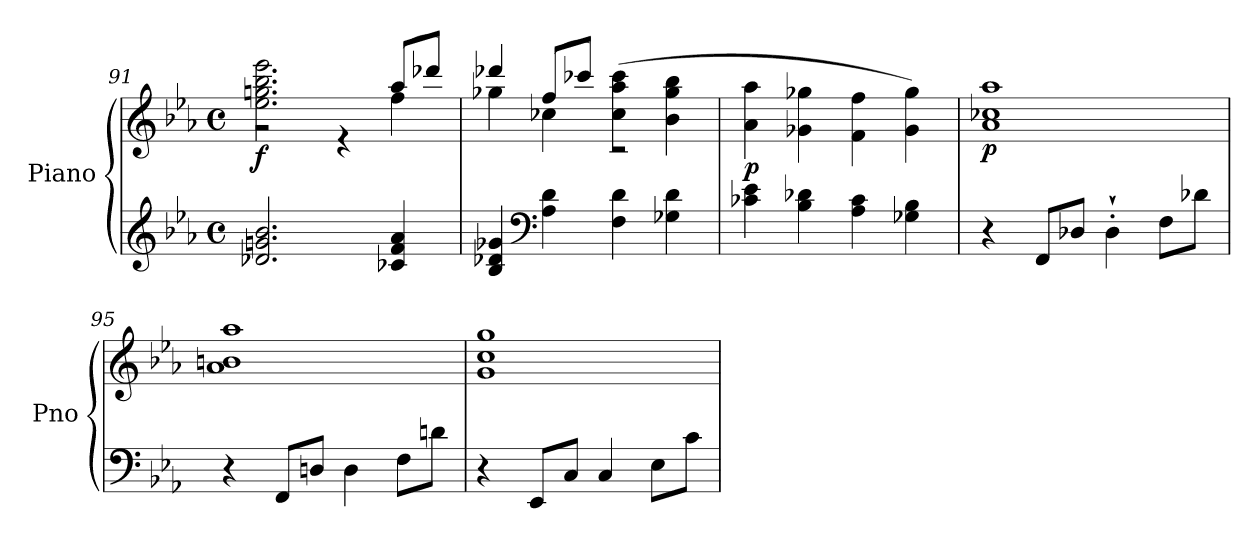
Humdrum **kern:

**kern	**kern	**dynam
*part1	*part1	*part1
*staff2	*staff1	*staff1/2
*I"Piano	*	*
*I'Pno	*	*
!!LO:LB:g=z
*clefG2	*clefG2	*
*k[b-e-a-]	*k[b-e-a-]	*
*M4/4	*M4/4	*
*met(c)	*met(c)	*
=91	=91	=91
*	*^	*
!	!	!	!LO:DY:b
2.d-X/ 2.gn/ 2.b-/	2.ee-\ 2.ggn\ 2.bb-\ 2.eee-\	2r	f
.	.	4r	.
4c-X/ 4f/ 4a-/	(>8aa-/L	4ff\	.
.	8ddd-X/J)	.	.
!!LO:LB:g=z	!!
=92	=92	=92	=92
4B-/ 4d-X/ 4g-X/	4ddd-X/	4gg-X\	.
*clefF4	*	*	*
4A-\ 4d-\	(>8ff/L	4cc-X\	.
.	8ccc-X/J)	.	.
4F\ 4d-\	(>4cc-\ 4aa-\ 4ccc-\	2r	.
4G-X\ 4d-\	4b-\ 4gg-\ 4bb-\	.	.
*	*v	*v	*
=93	=93	=93
!	!	!LO:DY:b
4c-X\ 4e-\	4a-\ 4aa-\	p
4B-\ 4d-X\	4g-X\ 4gg-X\	.
4A-\ 4c-\	4f\ 4ff\	.
4G-X\ 4B-\	4g-\ 4gg-\)	.
=94	=94	=94
!	!	!LO:DY:b
4r	1a- 1cc-X 1aa-	p
8FF/L	.	.
8D-X/J	.	.
4D-'`\	.	.
8F\L	.	.
8d-X\J	.	.
=95	=95	=95
4r	1a- 1bn 1aa-	.
8FF/L	.	.
8Dn/J	.	.
4D\	.	.
8F\L	.	.
8dn\J	.	.
=96	=96	=96
4r	1g 1cc 1gg	.
8EE-/L	.	.
8C/J	.	.
4C/	.	.
8E-\L	.	.
8c\J	.	.
=	=	=
*-	*-	*-
